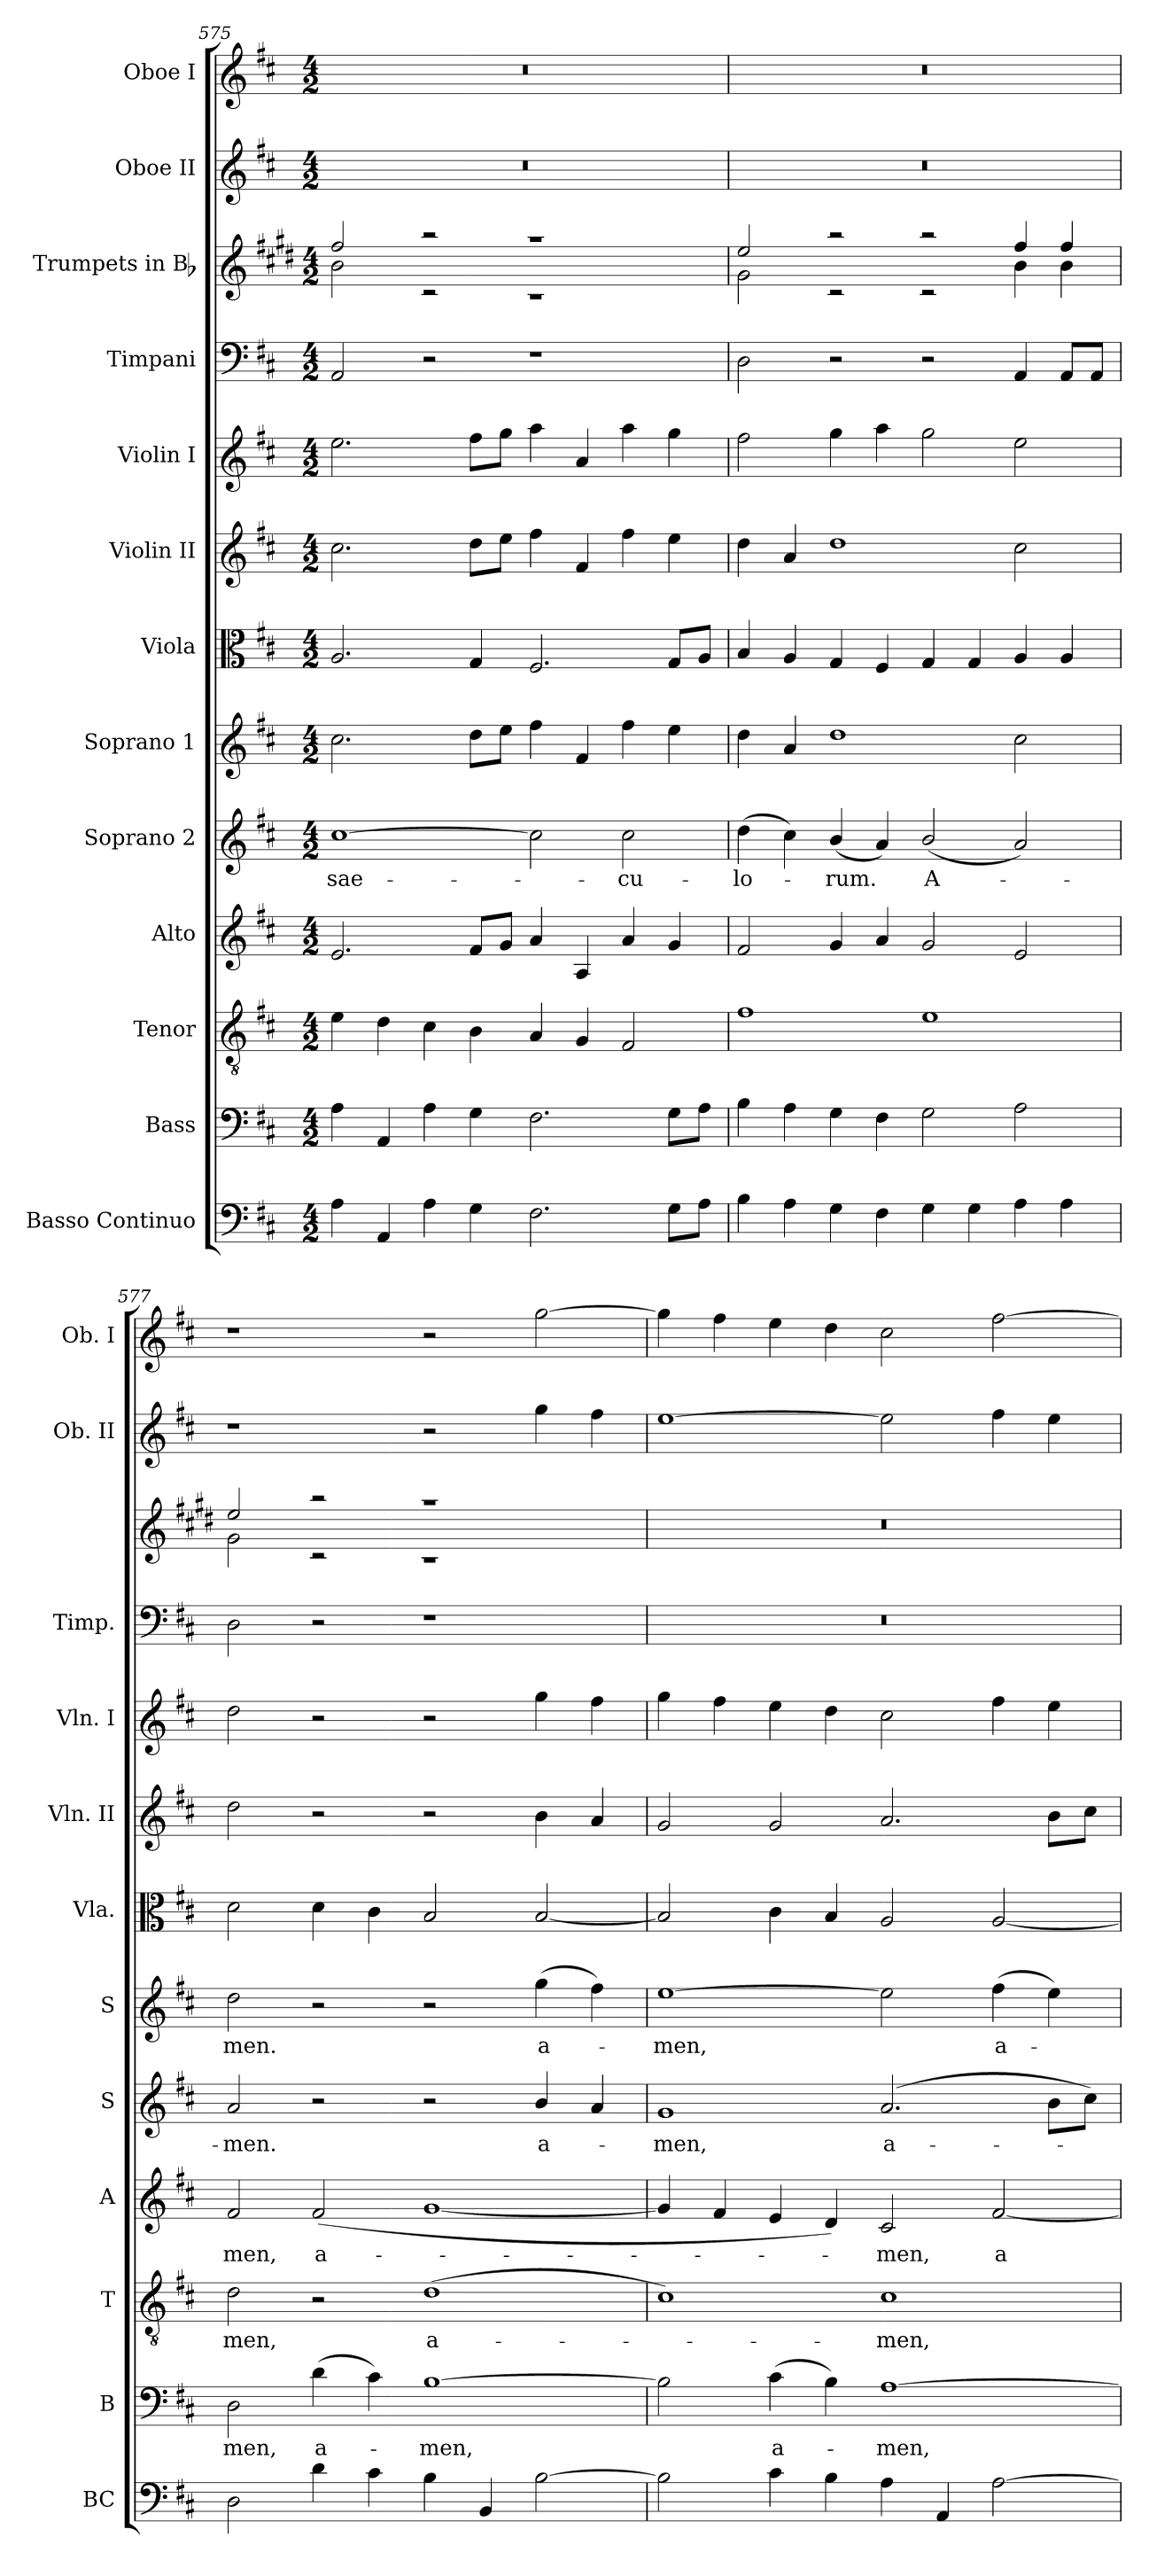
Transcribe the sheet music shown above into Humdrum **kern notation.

**kern	**kern	**text	**kern	**text	**kern	**text	**kern	**text	**kern	**text	**kern	**kern	**kern	**kern	**kern	**kern	**kern
*part13	*part12	*part12	*part11	*part11	*part10	*part10	*part9	*part9	*part8	*part8	*part7	*part6	*part5	*part4	*part3	*part2	*part1
*staff13	*staff12	*staff12	*staff11	*staff11	*staff10	*staff10	*staff9	*staff9	*staff8	*staff8	*staff7	*staff6	*staff5	*staff4	*staff3	*staff2	*staff1
*I"Basso Continuo	*I"Bass	*	*I"Tenor	*	*I"Alto	*	*I"Soprano 2	*	*I"Soprano 1	*	*I"Viola	*I"Violin II	*I"Violin I	*I"Timpani	*I"Trumpets in Bb	*I"Oboe II	*I"Oboe I
*I'BC	*I'B	*	*I'T	*	*I'A	*	*I'S	*	*I'S	*	*I'Vla.	*I'Vln. II	*I'Vln. I	*I'Timp.	*	*I'Ob. II	*I'Ob. I
*clefF4	*clefF4	*	*clefGv2	*	*clefG2	*	*clefG2	*	*clefG2	*	*clefC3	*clefG2	*clefG2	*clefF4	*clefG2	*clefG2	*clefG2
*	*	*	*	*	*	*	*	*	*	*	*	*	*	*	*ITrd1c2	*	*
*k[f#c#]	*k[f#c#]	*	*k[f#c#]	*	*k[f#c#]	*	*k[f#c#]	*	*k[f#c#]	*	*k[f#c#]	*k[f#c#]	*k[f#c#]	*k[f#c#]	*k[f#c#]	*k[f#c#]	*k[f#c#]
*D:	*D:	*	*D:	*	*D:	*	*D:	*	*D:	*	*D:	*D:	*D:	*D:	*D:	*D:	*D:
*M4/2	*M4/2	*	*M4/2	*	*M4/2	*	*M4/2	*	*M4/2	*	*M4/2	*M4/2	*M4/2	*M4/2	*M4/2	*M4/2	*M4/2
=575	=575	=575	=575	=575	=575	=575	=575	=575	=575	=575	=575	=575	=575	=575	=575	=575	=575
!	!	!	!	!	!	!	!	!LO:LY:b	!	!	!	!	!	!	!	!	!
*	*	*	*	*	*	*	*	*	*	*	*	*	*	*	*^	*	*
4A\	4A\	.	4e\	.	2.e/	.	[1cc#	sae-	2.cc#\	.	2.A/	2.cc#\	2.ee\	2AA/	2ee/	2a\	0r	0r
4AA/	4AA/	.	4d\	.	.	.	.	.	.	.	.	.	.	.	.	.	.	.
4A\	4A\	.	4c#\	.	.	.	.	.	.	.	.	.	.	2r	2raa	2rc	.	.
4G\	4G\	.	4B\	.	8f#/L	.	.	.	8dd\L	.	4G/	8dd\L	8ff#\L	.	.	.	.	.
.	.	.	.	.	8g/J	.	.	.	8ee\J	.	.	8ee\J	8gg\J	.	.	.	.	.
2.F#\	2.F#\	.	4A/	.	4a/	.	2cc#\]	.	4ff#\	.	2.F#/	4ff#\	4aa\	1r	1raa	1rc	.	.
.	.	.	4G/	.	4A/	.	.	.	4f#/	.	.	4f#/	4a/	.	.	.	.	.
!	!	!	!	!	!	!	!	!LO:LY:b	!	!	!	!	!	!	!	!	!	!
.	.	.	2F#/	.	4a/	.	2cc#\	-cu-	4ff#\	.	.	4ff#\	4aa\	.	.	.	.	.
8G\L	8G\L	.	.	.	4g/	.	.	.	4ee\	.	8G/L	4ee\	4gg\	.	.	.	.	.
8A\J	8A\J	.	.	.	.	.	.	.	.	.	8A/J	.	.	.	.	.	.	.
=576	=576	=576	=576	=576	=576	=576	=576	=576	=576	=576	=576	=576	=576	=576	=576	=576	=576	=576
!	!	!	!	!	!	!	!	!LO:LY:b	!	!	!	!	!	!	!	!	!	!
4B\	4B\	.	1f#	.	2f#/	.	(4dd\	-lo-	4dd\	.	4B/	4dd\	2ff#\	2D\	2dd/	2f#\	0r	0r
4A\	4A\	.	.	.	.	.	4cc#\)	.	4a/	.	4A/	4a/	.	.	.	.	.	.
!	!	!	!	!	!	!	!	!LO:LY:b	!	!	!	!	!	!	!	!	!	!
4G\	4G\	.	.	.	4g/	.	(<4b/	-rum.	1dd	.	4G/	1dd	4gg\	2r	2raa	2rc	.	.
4F#\	4F#\	.	.	.	4a/	.	4a/)	.	.	.	4F#/	.	4aa\	.	.	.	.	.
!	!	!	!	!	!	!	!	!LO:LY:b	!	!	!	!	!	!	!	!	!	!
4G\	2G\	.	1e	.	2g/	.	(<2b/	A-	.	.	4G/	.	2gg\	2r	2raa	2rc	.	.
4G\	.	.	.	.	.	.	.	.	.	.	4G/	.	.	.	.	.	.	.
4A\	2A\	.	.	.	2e/	.	2a/)	.	2cc#\	.	4A/	2cc#\	2ee\	4AA/	4ee/	4a\	.	.
4A\	.	.	.	.	.	.	.	.	.	.	4A/	.	.	8AA/L	4ee/	4a\	.	.
.	.	.	.	.	.	.	.	.	.	.	.	.	.	8AA/J	.	.	.	.
!!LO:PB:g=z
=577	=577	=577	=577	=577	=577	=577	=577	=577	=577	=577	=577	=577	=577	=577	=577	=577	=577	=577
!	!	!LO:LY:b	!	!LO:LY:b	!	!LO:LY:b	!	!LO:LY:b	!	!LO:LY:b	!	!	!	!	!	!	!	!
2D\	2D\	-men,	2d\	-men,	2f#/	-men,	2a/	-men.	2dd\	-men.	2d\	2dd\	2dd\	2D\	2dd/	2f#\	1r	1r
!	!	!LO:LY:b	!	!	!	!LO:LY:b	!	!	!	!	!	!	!	!	!	!	!	!
4d\	(4d\	a-	2r	.	(<2f#/	a-	2r	.	2r	.	4d\	2r	2r	2r	2raa	2rc	.	.
4c#\	4c#\)	.	.	.	.	.	.	.	.	.	4c#\	.	.	.	.	.	.	.
!	!	!LO:LY:b	!	!LO:LY:b	!	!	!	!	!	!	!	!	!	!	!	!	!	!
4B\	[1B	-men,	(>1d	a-	[1g	.	2r	.	2r	.	2B/	2r	2r	1r	1raa	1rc	2r	2r
4BB/	.	.	.	.	.	.	.	.	.	.	.	.	.	.	.	.	.	.
!	!	!	!	!	!	!	!	!LO:LY:b	!	!LO:LY:b	!	!	!	!	!	!	!	!
[2B\	.	.	.	.	.	.	4b/	a-	(4gg\	a-	[2B/	4b\	4gg\	.	.	.	4gg\	[2gg\
.	.	.	.	.	.	.	4a/	.	4ff#\)	.	.	4a/	4ff#\	.	.	.	4ff#\	.
*	*	*	*	*	*	*	*	*	*	*	*	*	*	*	*v	*v	*	*
=578	=578	=578	=578	=578	=578	=578	=578	=578	=578	=578	=578	=578	=578	=578	=578	=578	=578
!	!	!	!	!	!	!	!	!LO:LY:b	!	!LO:LY:b	!	!	!	!	!	!	!
2B\]	2B\]	.	1c#)	.	4g/]	.	1g	-men,	[1ee	-men,	2B/]	2g/	4gg\	0r	0r	[1ee	4gg\]
.	.	.	.	.	4f#/	.	.	.	.	.	.	.	4ff#\	.	.	.	4ff#\
!	!	!LO:LY:b	!	!	!	!	!	!	!	!	!	!	!	!	!	!	!
4c#\	(4c#\	a-	.	.	4e/	.	.	.	.	.	4c#\	2g/	4ee\	.	.	.	4ee\
4B\	4B\)	.	.	.	4d/)	.	.	.	.	.	4B/	.	4dd\	.	.	.	4dd\
!	!	!LO:LY:b	!	!LO:LY:b	!	!LO:LY:b	!	!LO:LY:b	!	!	!	!	!	!	!	!	!
4A\	[1A	-men,	1c#	-men,	2c#/	-men,	(2.a/	a-	2ee\]	.	2A/	2.a/	2cc#\	.	.	2ee\]	2cc#\
4AA/	.	.	.	.	.	.	.	.	.	.	.	.	.	.	.	.	.
!	!	!	!	!	!	!LO:LY:b	!	!	!	!LO:LY:b	!	!	!	!	!	!	!
[2A\	.	.	.	.	[2f#/	a-	.	.	(4ff#\	a-	[2A/	.	4ff#\	.	.	4ff#\	[2ff#\
.	.	.	.	.	.	.	8b\L	.	4ee\)	.	.	8b\L	4ee\	.	.	4ee\	.
.	.	.	.	.	.	.	8cc#\J)	.	.	.	.	8cc#\J	.	.	.	.	.
=	=	=	=	=	=	=	=	=	=	=	=	=	=	=	=	=	=
*-	*-	*-	*-	*-	*-	*-	*-	*-	*-	*-	*-	*-	*-	*-	*-	*-	*-
